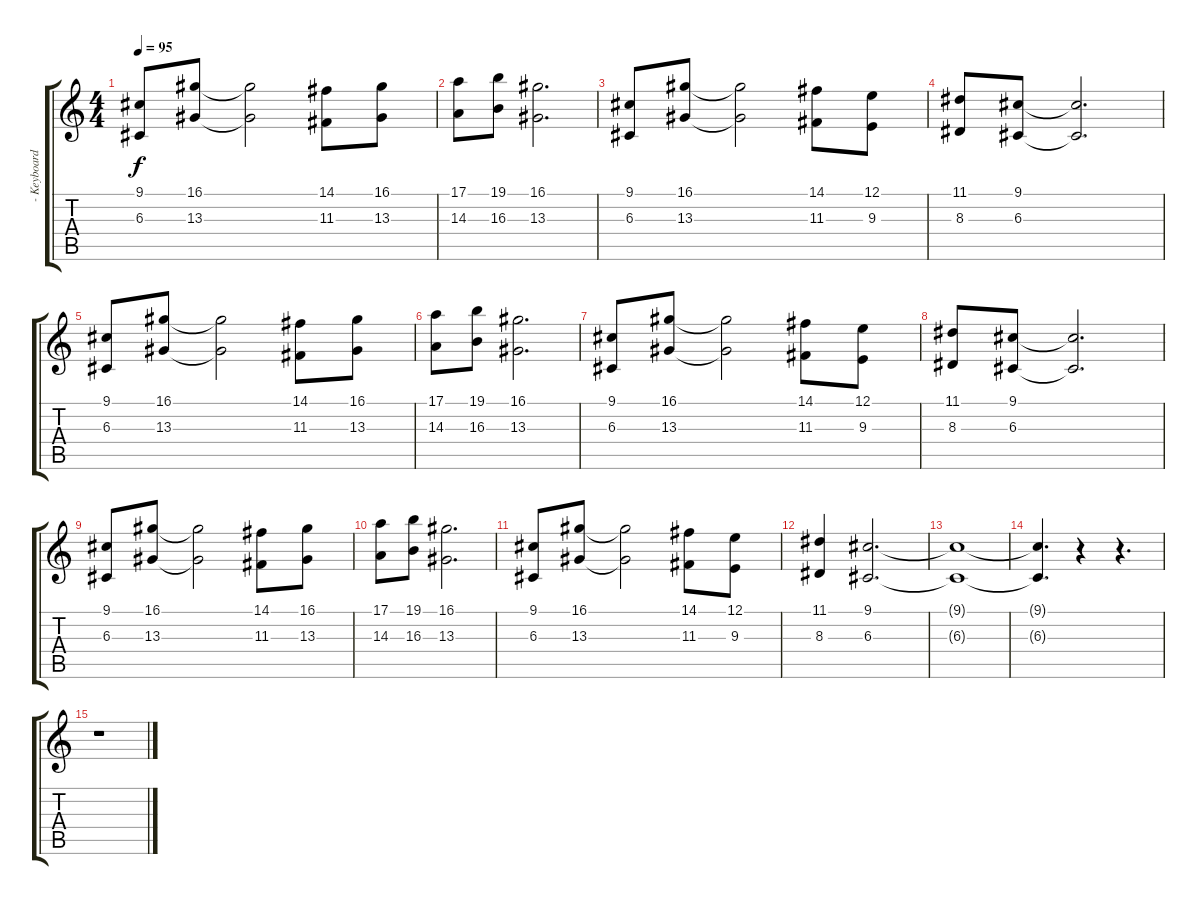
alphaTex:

\track ("- Keyboard / Strings" "- Keyboard") {instrument stringensemble1}
\staff {score tabs}
\tuning (E4 B3 G3 D3 A2 E2) {hide}
\ts (4 4)
\tempo 95
\clef g2
\ks c
(9.1 6.3).8{dy f} (16.1 13.3).8 (16.1{t} 13.3{t}).2 (14.1 11.3).8 (16.1 13.3).8 |
(17.1 14.3).8 (19.1 16.3).8 (16.1 13.3).2{d} |
(9.1 6.3).8 (16.1 13.3).8 (16.1{t} 13.3{t}).2 (14.1 11.3).8 (12.1 9.3).8 |
(11.1 8.3).8 (9.1 6.3).8 (9.1{t} 6.3{t}).2{d} |
(9.1 6.3).8 (16.1 13.3).8 (16.1{t} 13.3{t}).2 (14.1 11.3).8 (16.1 13.3).8 |
(17.1 14.3).8 (19.1 16.3).8 (16.1 13.3).2{d} |
(9.1 6.3).8 (16.1 13.3).8 (16.1{t} 13.3{t}).2 (14.1 11.3).8 (12.1 9.3).8 |
(11.1 8.3).8 (9.1 6.3).8 (9.1{t} 6.3{t}).2{d} |
(9.1 6.3).8 (16.1 13.3).8 (16.1{t} 13.3{t}).2 (14.1 11.3).8 (16.1 13.3).8 |
(17.1 14.3).8 (19.1 16.3).8 (16.1 13.3).2{d} |
(9.1 6.3).8 (16.1 13.3).8 (16.1{t} 13.3{t}).2 (14.1 11.3).8 (12.1 9.3).8 |
(11.1 8.3).4 (9.1 6.3).2{d} |
(9.1{t} 6.3{t}).1 |
(9.1{t} 6.3{t}).4{d} r.4 r.4{d} |
r.1
